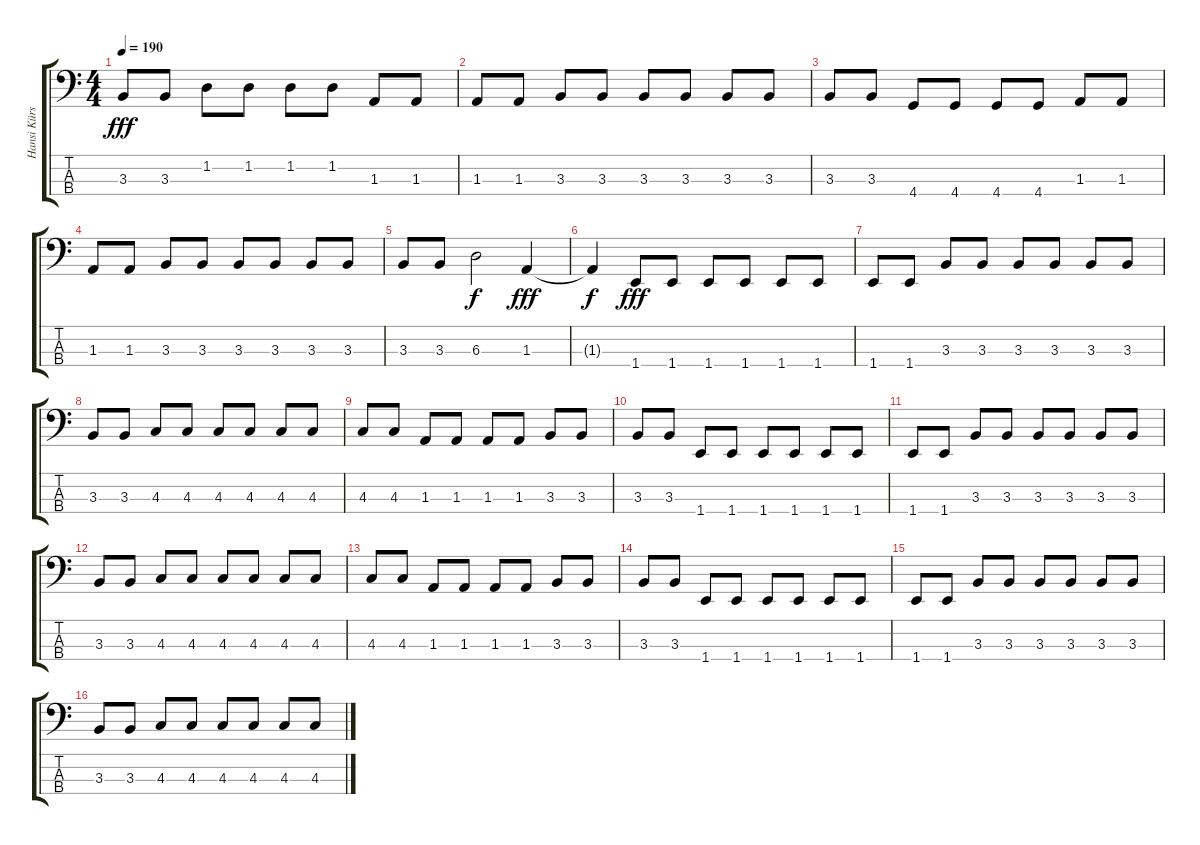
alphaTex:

\track ("Hansi Kürsch" "Hansi Kürs") {instrument electricbasspick}
\staff {score tabs}
\tuning (Gb2 Db2 Ab1 Eb1) {hide}
\ts (4 4)
\tempo 190
\clef f4
\ks c
3.3.8{dy fff} 3.3.8 1.2.8 1.2.8 1.2.8 1.2.8 1.3.8 1.3.8 |
1.3.8 1.3.8 3.3.8 3.3.8 3.3.8 3.3.8 3.3.8 3.3.8 |
3.3.8 3.3.8 4.4.8 4.4.8 4.4.8 4.4.8 1.3.8 1.3.8 |
1.3.8 1.3.8 3.3.8 3.3.8 3.3.8 3.3.8 3.3.8 3.3.8 |
3.3.8 3.3.8 6.3.2{dy f} 1.3.4{dy fff} |
1.3{t}.4{dy f} 1.4.8{dy fff} 1.4.8 1.4.8 1.4.8 1.4.8 1.4.8 |
1.4.8 1.4.8 3.3.8 3.3.8 3.3.8 3.3.8 3.3.8 3.3.8 |
3.3.8 3.3.8 4.3.8 4.3.8 4.3.8 4.3.8 4.3.8 4.3.8 |
4.3.8 4.3.8 1.3.8 1.3.8 1.3.8 1.3.8 3.3.8 3.3.8 |
3.3.8 3.3.8 1.4.8 1.4.8 1.4.8 1.4.8 1.4.8 1.4.8 |
1.4.8 1.4.8 3.3.8 3.3.8 3.3.8 3.3.8 3.3.8 3.3.8 |
3.3.8 3.3.8 4.3.8 4.3.8 4.3.8 4.3.8 4.3.8 4.3.8 |
4.3.8 4.3.8 1.3.8 1.3.8 1.3.8 1.3.8 3.3.8 3.3.8 |
3.3.8 3.3.8 1.4.8 1.4.8 1.4.8 1.4.8 1.4.8 1.4.8 |
1.4.8 1.4.8 3.3.8 3.3.8 3.3.8 3.3.8 3.3.8 3.3.8 |
3.3.8 3.3.8 4.3.8 4.3.8 4.3.8 4.3.8 4.3.8 4.3.8
